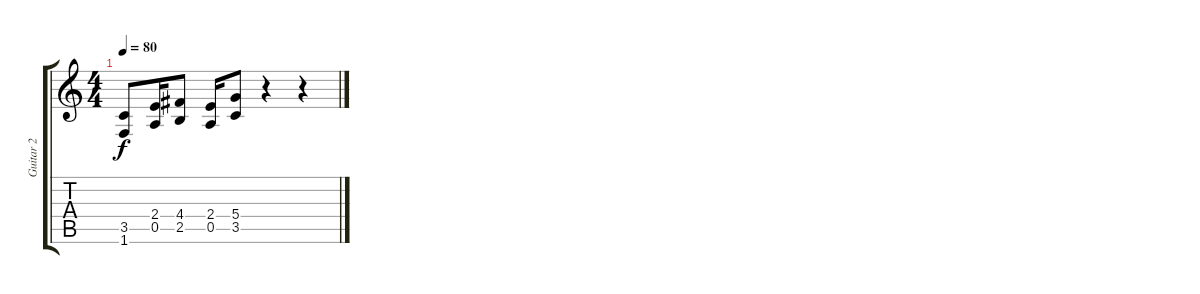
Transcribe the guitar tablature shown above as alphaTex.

\track ("Guitar 2" "Guitar 2") {instrument distortionguitar}
\staff {score tabs}
\tuning (E4 B3 G3 D3 A2 E2) {hide}
\ts (4 4)
\tempo 80
\clef g2
\ks c
(3.5 1.6).8{dy f volume 10 instrument distortionguitar} (2.4 0.5).16 (4.4 2.5).8 (2.4 0.5).16 (5.4 3.5).8 r.4 r.4
